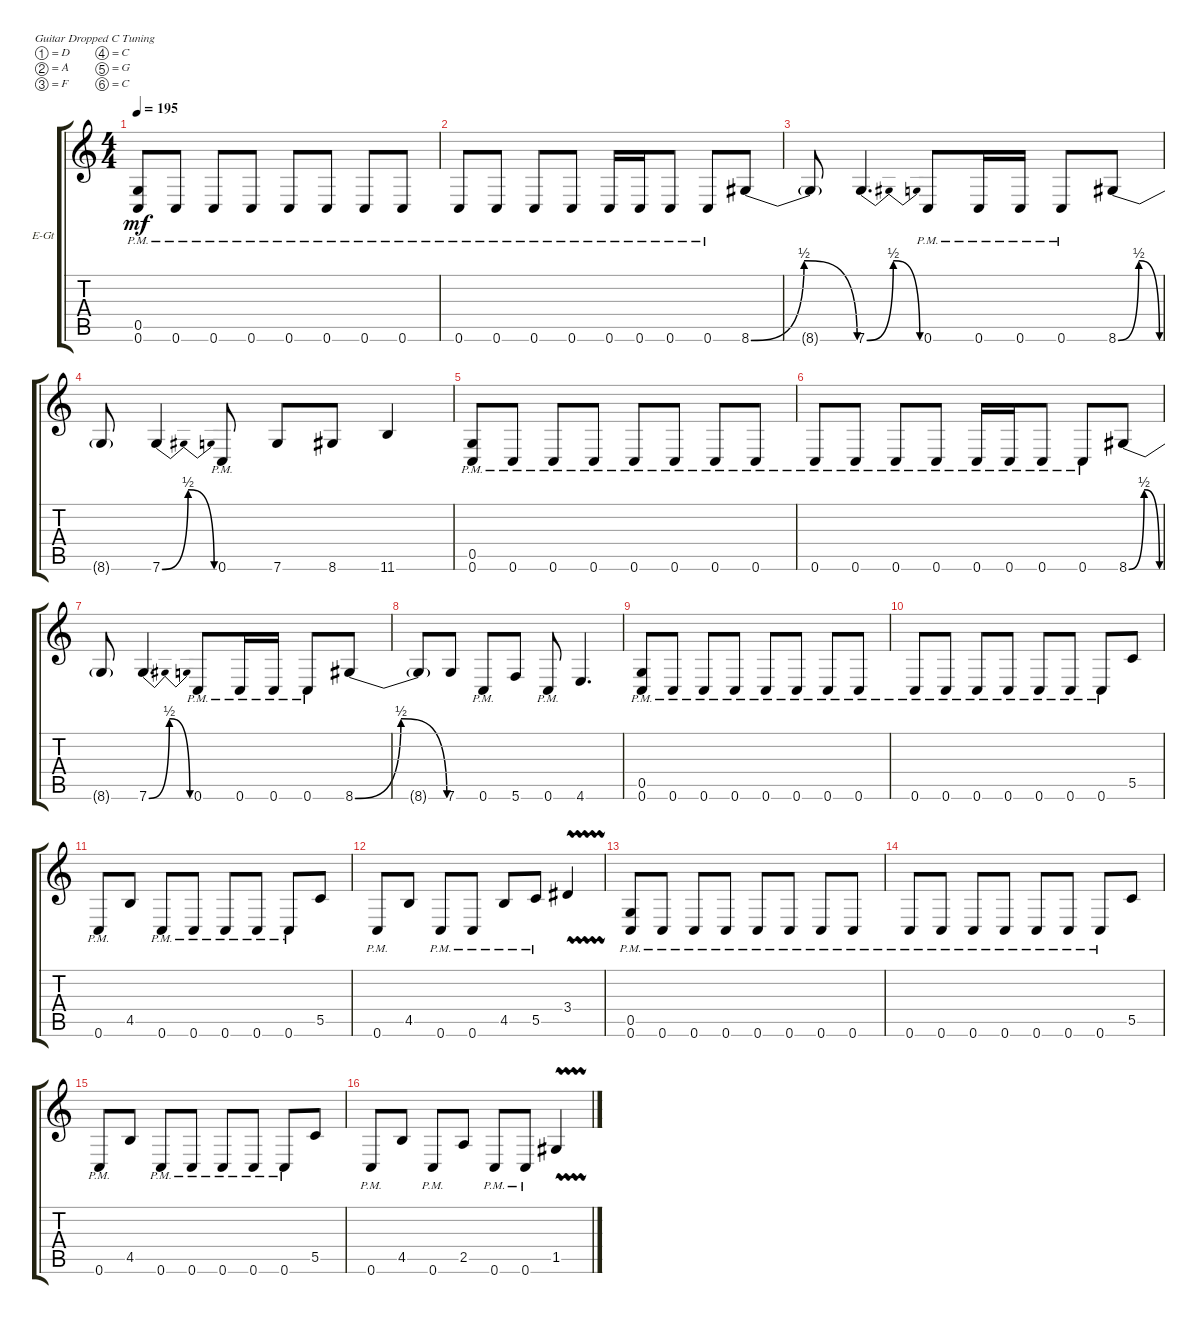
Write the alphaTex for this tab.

\defaultSystemsLayout 4
\bracketExtendMode groupsimilarinstruments
\firstSystemTrackNameOrientation horizontal
\otherSystemsTrackNameOrientation horizontal
\track ("Electric Guitar" "E-Gt") {instrument distortionguitar}
\staff {score tabs}
\tuning (D4 A3 F3 C3 G2 C2)
\ts (4 4)
\tempo 195
\clef g2
\ks c
(0.6{pm} 0.5).8{dy mf instrument distortionguitar} 0.6{pm}.8 0.6{pm}.8 0.6{pm}.8 0.6{pm}.8 0.6{pm}.8 0.6{pm}.8 0.6{pm}.8 |
0.6{pm}.8 0.6{pm}.8 0.6{pm}.8 0.6{pm}.8 0.6{pm}.16 0.6{pm}.16 0.6{pm}.8 0.6{pm}.8 8.6{be (bendrelease 0 0 4.2 2 9 2 13.2 0)}.8 |
8.6{t}.8 7.6{be (bendrelease 0 0 4.2 2 9.6 2 15 0)}.4{d} 0.6{pm}.8 0.6{pm}.16 0.6{pm}.16 0.6{pm}.8 8.6{be (bendrelease 0 0 4.2 2 9 2 13.2 0)}.8 |
8.6{t}.8 7.6{be (bendrelease 0 0 4.2 2 9.6 2 15 0)}.4 0.6{pm}.8 7.6.8 8.6.8 11.6.4 |
(0.6{pm} 0.5).8 0.6{pm}.8 0.6{pm}.8 0.6{pm}.8 0.6{pm}.8 0.6{pm}.8 0.6{pm}.8 0.6{pm}.8 |
0.6{pm}.8 0.6{pm}.8 0.6{pm}.8 0.6{pm}.8 0.6{pm}.16 0.6{pm}.16 0.6{pm}.8 0.6{pm}.8 8.6{be (bendrelease 0 0 4.2 2 9.6 2 15 0)}.8 |
8.6{t}.8 7.6{be (bendrelease 0 0 4.2 2 9.6 2 15 0)}.4{d} 0.6{pm}.8 0.6{pm}.16 0.6{pm}.16 0.6{pm}.8 8.6{be (bendrelease 0 0 4.2 2 9.6 2 15 0)}.8 |
8.6{t}.8 7.6.8 0.6{pm}.8 5.6.8 0.6{pm}.8 4.6.4{d} |
(0.6{pm} 0.5).8 0.6{pm}.8 0.6{pm}.8 0.6{pm}.8 0.6{pm}.8 0.6{pm}.8 0.6{pm}.8 0.6{pm}.8 |
0.6{pm}.8 0.6{pm}.8 0.6{pm}.8 0.6{pm}.8 0.6{pm}.8 0.6{pm}.8 0.6{pm}.8 5.5.8 |
0.6{pm}.8 4.5.8 0.6{pm}.8 0.6{pm}.8 0.6{pm}.8 0.6{pm}.8 0.6{pm}.8 5.5.8 |
0.6{pm}.8 4.5.8 0.6{pm}.8 0.6{pm}.8 4.5{pm}.8 5.5{pm}.8 3.4{vw}.4 |
(0.6{pm} 0.5).8 0.6{pm}.8 0.6{pm}.8 0.6{pm}.8 0.6{pm}.8 0.6{pm}.8 0.6{pm}.8 0.6{pm}.8 |
0.6{pm}.8 0.6{pm}.8 0.6{pm}.8 0.6{pm}.8 0.6{pm}.8 0.6{pm}.8 0.6{pm}.8 5.5.8 |
0.6{pm}.8 4.5.8 0.6{pm}.8 0.6{pm}.8 0.6{pm}.8 0.6{pm}.8 0.6{pm}.8 5.5.8 |
0.6{pm}.8 4.5.8 0.6{pm}.8 2.5.8 0.6{pm}.8 0.6{pm}.8 1.5{vw}.4
